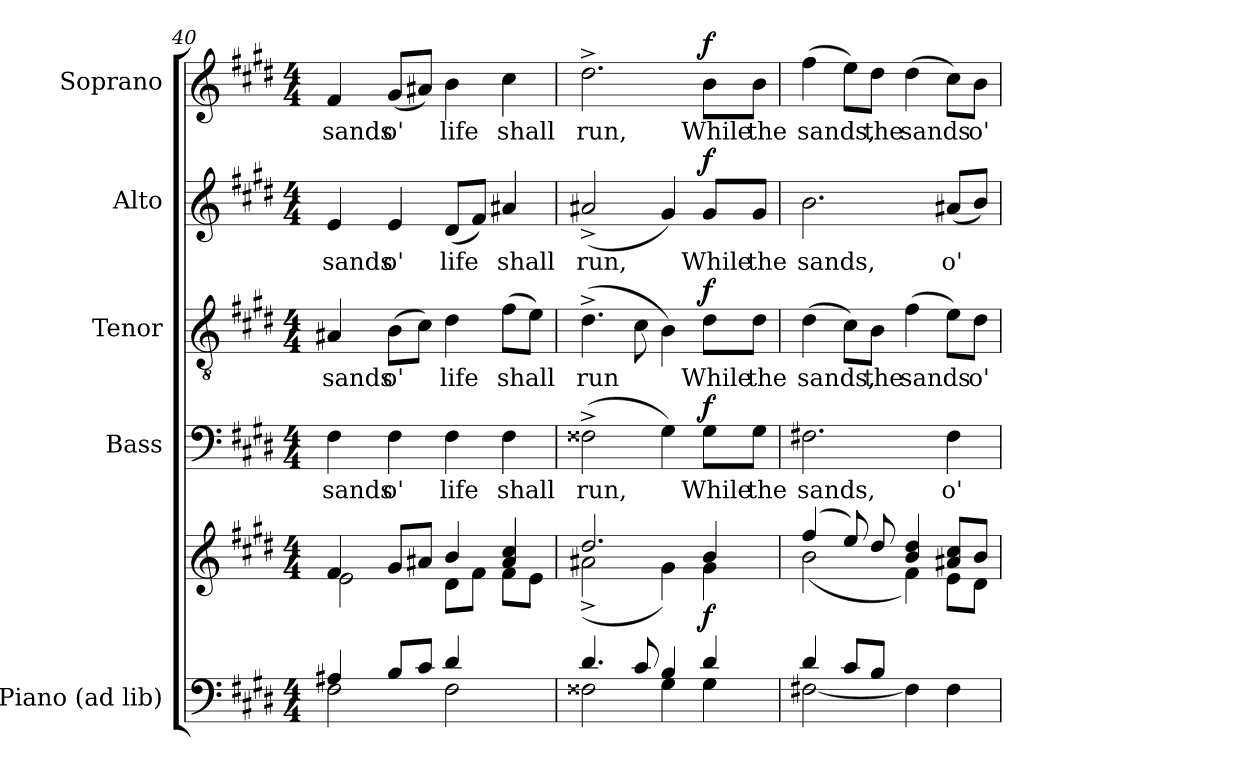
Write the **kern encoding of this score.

**kern	**kern	**dynam	**kern	**text	**dynam	**kern	**text	**dynam	**kern	**text	**dynam	**kern	**text	**dynam
*part5	*part5	*part5	*part4	*part4	*part4	*part3	*part3	*part3	*part2	*part2	*part2	*part1	*part1	*part1
*staff6	*staff5	*staff5/6	*staff4	*staff4	*staff4	*staff3	*staff3	*staff3	*staff2	*staff2	*staff2	*staff1	*staff1	*staff1
*I"Piano (ad lib)	*	*	*I"Bass	*	*	*I"Tenor	*	*	*I"Alto	*	*	*I"Soprano	*	*
*I'Pno.	*	*	*I'B.	*	*	*I'T.	*	*	*I'A.	*	*	*I'S.	*	*
*clefF4	*clefG2	*	*clefF4	*	*	*clefGv2	*	*	*clefG2	*	*	*clefG2	*	*
*	*	*	*	*	*	*ITrd7c12	*	*	*	*	*	*	*	*
*k[f#c#g#d#]	*k[f#c#g#d#]	*	*k[f#c#g#d#]	*	*	*k[f#c#g#d#]	*	*	*k[f#c#g#d#]	*	*	*k[f#c#g#d#]	*	*
*E:	*E:	*	*E:	*	*	*E:	*	*	*E:	*	*	*E:	*	*
*M4/4	*M4/4	*	*M4/4	*	*	*M4/4	*	*	*M4/4	*	*	*M4/4	*	*
=40	=40	=40	=40	=40	=40	=40	=40	=40	=40	=40	=40	=40	=40	=40
*^	*^	*	*	*	*	*	*	*	*	*	*	*	*	*
!	!	!	!	!	!	!LO:LY:b:color=#000000	!	!	!	!	!	!	!	!	!	!
!	!	!	!	!	!	!	!	!	!LO:LY:b:color=#000000	!	!	!	!	!	!	!
!	!	!	!	!	!	!	!	!	!	!	!	!LO:LY:b:color=#000000	!	!	!	!
!	!	!	!	!	!	!	!	!	!	!	!	!	!	!	!LO:LY:b:color=#000000	!
4A#Xi/	2F#i\	4f#i/	2ei\	.	4F#i\	sands	.	4AA#Xi/	sands	.	4ei/	sands	.	4f#i/	sands	.
!	!	!	!	!	!	!LO:LY:b:color=#000000	!	!	!	!	!	!	!	!	!	!
!	!	!	!	!	!	!	!	!	!LO:LY:b:color=#000000	!	!	!	!	!	!	!
!	!	!	!	!	!	!	!	!	!	!	!	!LO:LY:b:color=#000000	!	!	!	!
!	!	!	!	!	!	!	!	!	!	!	!	!	!	!	!LO:LY:b:color=#000000	!
8Bi/L	.	8g#i/L	.	.	4F#i\	o'	.	(8BBi\L	o'	.	4ei/	o'	.	(8g#i/L	o'	.
8c#i/J	.	8a#Xi/J	.	.	.	.	.	8C#i\J)	.	.	.	.	.	8a#Xi/J)	.	.
!	!	!	!	!	!	!LO:LY:b:color=#000000	!	!	!	!	!	!	!	!	!	!
!	!	!	!	!	!	!	!	!	!LO:LY:b:color=#000000	!	!	!	!	!	!	!
!	!	!	!	!	!	!	!	!	!	!	!	!LO:LY:b:color=#000000	!	!	!	!
!	!	!	!	!	!	!	!	!	!	!	!	!	!	!	!LO:LY:b:color=#000000	!
4d#i/	2F#i\	4bi/	8d#i\L	.	4F#i\	life	.	4D#i\	life	.	(8d#i/L	life	.	4bi\	life	.
.	.	.	8f#i\J	.	.	.	.	.	.	.	8f#i/J)	.	.	.	.	.
!	!	!	!	!	!	!LO:LY:b:color=#000000	!	!	!	!	!	!	!	!	!	!
!	!	!	!	!	!	!	!	!	!LO:LY:b:color=#000000	!	!	!	!	!	!	!
!	!	!	!	!	!	!	!	!	!	!	!	!LO:LY:b:color=#000000	!	!	!	!
!	!	!	!	!	!	!	!	!	!	!	!	!	!	!	!LO:LY:b:color=#000000	!
4ryy	.	4a#i/ 4cc#i	8f#i\L	.	4F#i\	shall	.	(8F#i\L	shall	.	4a#Xi/	shall	.	4cc#i\	shall	.
.	.	.	8ei\J	.	.	.	.	8Ei\J)	.	.	.	.	.	.	.	.
=41	=41	=41	=41	=41	=41	=41	=41	=41	=41	=41	=41	=41	=41	=41	=41	=41
!	!	!	!	!	!	!LO:LY:b:color=#000000	!	!	!	!	!	!	!	!	!	!
!	!	!	!	!	!	!	!	!	!LO:LY:b:color=#000000	!	!	!	!	!	!	!
!	!	!	!	!	!	!	!	!	!	!	!	!LO:LY:b:color=#000000	!	!	!	!
!	!	!	!	!	!	!	!	!	!	!	!	!	!	!	!LO:LY:b:color=#000000	!
4.d#i/	2F##Xi\	2.dd#i/	(2a#X^i\	.	(2F##X^i\	run,	.	(4.D#^i\	run	.	(2a#X^i/	run,	.	2.dd#^i\	run,	.
8c#i/	.	.	.	.	.	.	.	8C#i\	.	.	.	.	.	.	.	.
4Bi/	4G#i\	.	4g#i\)	.	4G#i\)	.	.	4BBi\)	.	.	4g#i/)	.	.	.	.	.
!	!	!	!	!	!	!LO:LY:b:color=#000000	!	!	!	!	!	!	!	!	!	!
!	!	!	!	!	!	!	!	!	!LO:LY:b:color=#000000	!	!	!	!	!	!	!
!	!	!	!	!	!	!	!	!	!	!	!	!LO:LY:b:color=#000000	!	!	!	!
!	!	!	!	!	!	!	!	!	!	!	!	!	!	!	!LO:LY:b:color=#000000	!
4d#i/	4G#i\	4bi/	4g#i\	f	8G#i\L	While	f	8D#i\L	While	f	8g#i/L	While	f	8bi\L	While	f
!	!	!	!	!	!	!LO:LY:b:color=#000000	!	!	!	!	!	!	!	!	!	!
!	!	!	!	!	!	!	!	!	!LO:LY:b:color=#000000	!	!	!	!	!	!	!
!	!	!	!	!	!	!	!	!	!	!	!	!LO:LY:b:color=#000000	!	!	!	!
!	!	!	!	!	!	!	!	!	!	!	!	!	!	!	!LO:LY:b:color=#000000	!
.	.	.	.	.	8G#i\J	the	.	8D#i\J	the	.	8g#i/J	the	.	8bi\J	the	.
!!LO:LB:g=z
=42	=42	=42	=42	=42	=42	=42	=42	=42	=42	=42	=42	=42	=42	=42	=42	=42
!	!	!	!	!	!	!LO:LY:b:color=#000000	!	!	!	!	!	!	!	!	!	!
!	!	!	!	!	!	!	!	!	!LO:LY:b:color=#000000	!	!	!	!	!	!	!
!	!	!	!	!	!	!	!	!	!	!	!	!LO:LY:b:color=#000000	!	!	!	!
!	!	!	!	!	!	!	!	!	!	!	!	!	!	!	!LO:LY:b:color=#000000	!
4d#i/	[2F#Xi\	(4ff#i/	(2bi\	.	2.F#Xi\	sands,	.	(4D#i\	sands,	.	2.bi\	sands,	.	(4ff#i\	sands,	.
8c#i/L	.	8eei/)	.	.	.	.	.	8C#i\L)	.	.	.	.	.	8eei\L)	.	.
!	!	!	!	!	!	!	!	!	!LO:LY:b:color=#000000	!	!	!	!	!	!	!
!	!	!	!	!	!	!	!	!	!	!	!	!	!	!	!LO:LY:b:color=#000000	!
8Bi/J	.	8dd#i/	.	.	.	.	.	8BBi\J	the	.	.	.	.	8dd#i\J	the	.
!	!	!	!	!	!	!	!	!	!LO:LY:b:color=#000000	!	!	!	!	!	!	!
!	!	!	!	!	!	!	!	!	!	!	!	!	!	!	!LO:LY:b:color=#000000	!
2ryy	4F#i\]	4bi/ 4dd#i	4f#i\)	.	.	.	.	(4F#i\	sands	.	.	.	.	(4dd#i\	sands	.
!	!	!	!	!	!	!LO:LY:b:color=#000000	!	!	!	!	!	!	!	!	!	!
!	!	!	!	!	!	!	!	!	!	!	!	!LO:LY:b:color=#000000	!	!	!	!
.	4F#i\	8a#Xi/ 8cc#iL	8ei\L	.	4F#i\	o'	.	8Ei\L)	.	.	(8a#Xi/L	o'	.	8cc#i\L)	.	.
!	!	!	!	!	!	!	!	!	!LO:LY:b:color=#000000	!	!	!	!	!	!	!
!	!	!	!	!	!	!	!	!	!	!	!	!	!	!	!LO:LY:b:color=#000000	!
.	.	8bi/J	8d#i\J	.	.	.	.	8D#i\J	o'	.	8bi/J)	.	.	8bi\J	o'	.
*v	*v	*	*	*	*	*	*	*	*	*	*	*	*	*	*	*
*	*v	*v	*	*	*	*	*	*	*	*	*	*	*	*	*
=	=	=	=	=	=	=	=	=	=	=	=	=	=	=
*-	*-	*-	*-	*-	*-	*-	*-	*-	*-	*-	*-	*-	*-	*-
